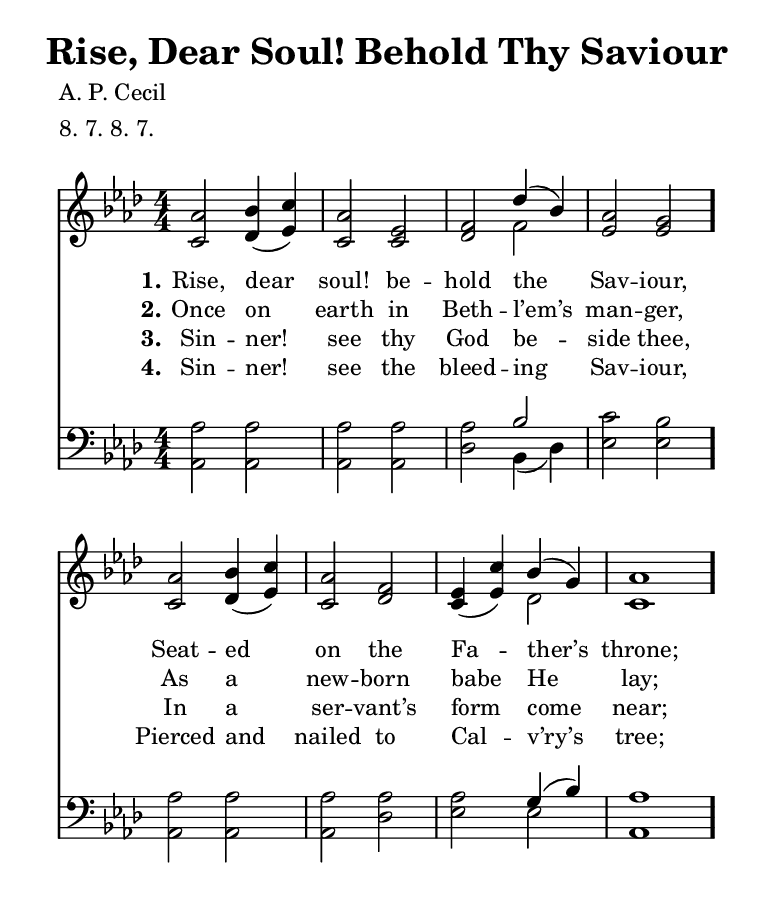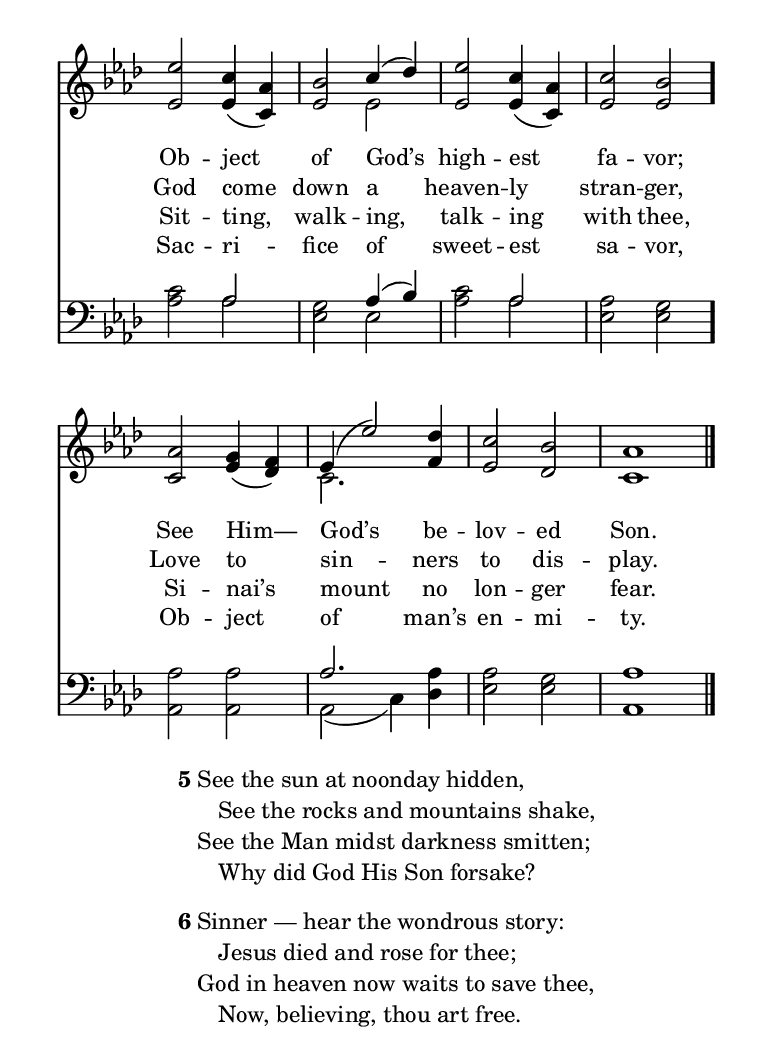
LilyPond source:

\include "common/global.ily"
\paper {
  \include "common/paper.ily"
  ragged-bottom = ##t
  score-markup-spacing.basic-distance = 3
score-markup-spacing.padding = 3

}

\header{
  %gospel
  hymnnumber = "47"
  title = "Rise, Dear Soul! Behold Thy Saviour"
  tunename = "Suffield" % not found at hymnary.org
  meter = "8. 7. 8. 7."
  poet = "A. P. Cecil" % see https://hymnary.org/text/trembling_soul_behold_thy_savior
  composer = "" % not found at hymnary.org
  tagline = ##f
}

% for fermata in MIDI
ta = { \tempo 4=120 }
tb = { \tempo 4=60  }

patternAA = { c2 c4( c4) | c2 c2 | c2 c4( c4) | c2 c2 }
patternAB = { c2 c4( c4) | c2 c2 | c2 c2      | c2 c2 }
patternAC = { c2 c2      | c2 c2 | c2 c2      | c2 c2 }
patternAD = { c2 c2      | c2 c2 | c2 c4( c4) | c2 c2 }

patternBA = { c2 c4( c4) | c2 c2 | c4( c4) c4( c4) | c1 }
patternBB = { c2 c4( c4) | c2 c2 | c4( c4) c2      | c1 }
patternBC = { c2 c2      | c2 c2 | c2      c4( c4) | c1 }
patternBD = { c2 c2      | c2 c2 | c2      c2      | c1 }

patternCA = { c2 c4( c4) | c2 c4( c4) | c2 c4( c4) | c2 c2 }
patternCB = { c2 c4( c4) | c2 c2      | c2 c4( c4) | c2 c2 }
patternCC = { c2 c2      | c2 c4( c4) | c2 c2      | c2 c2 }
patternCD = { c2 c2      | c2 c2      | c2 c2      | c2 c2 }

patternDA = { c2 c4( c4) | c4( c2) c4   | c2 c2 | c1 }
patternDB = { c2 c4( c4) | c2.   c4   | c2 c2 | c1 }
patternDC = { c2 c2      | c2.   c4   | c2 c2 | c1 }
patternDD = { c2 c2      | c2( c4) c4 | c2 c2 | c1 }

global = {
  \include "common/overrides.ily"
  \override Staff.TimeSignature.style = #'numbered
  \time 4/4
  \override Score.MetronomeMark.transparent = ##t % hide all fermata changes too
  \ta
  \key aes \major
  \autoBeamOff
}

notesSoprano = {
\global
\relative c'' {

  \changePitch \patternAA { aes bes c | aes ees | f des' bes | aes g }
  \changePitch \patternBA { aes bes c | aes f | ees c' bes g | aes }
  \changePitch \patternCA { ees' c aes | bes c des | ees c aes | c bes }
  \changePitch \patternDA { aes g f | ees ees' des | c bes | aes }

  \bar "|."

}
}

notesAlto = {
\global
\relative e' {

  \changePitch \patternAB { c des ees | c c | des f | ees ees }
  \changePitch \patternBB { c des ees | c des | c ees des | c }
  \changePitch \patternCB { ees ees c | ees ees | ees ees c | ees ees }
  \changePitch \patternDB { c ees des | c f | ees des | c }

}
}

notesTenor = {
\global
\relative a {

  \changePitch \patternAC { aes aes | aes aes | aes bes | c bes }
  \changePitch \patternBC { aes aes | aes aes | aes g bes | aes }
  \changePitch \patternCC { c aes | g aes bes | c aes | aes g }
  \changePitch \patternDC { aes aes | aes aes | aes g | aes }

}
}

notesBass = {
\global
\relative f, {

  \changePitch \patternAD { aes aes | aes aes | des bes des | ees ees }
  \changePitch \patternBD { aes, aes | aes des | ees ees | aes, }
  \changePitch \patternCD { aes' aes | ees ees | aes aes | ees ees }
  \changePitch \patternDD { aes, aes | aes c des | ees ees | aes, }

}
}

wordsA = \lyricmode {
\set stanza = "1."

Rise, dear soul! be -- hold the Sav -- iour, \bar "."
Seat -- ed on the Fa -- ther’s throne; \bar "." \eogbreak
Ob -- ject of God’s high -- est fa -- vor; \bar "."
See Him— God’s be -- lov -- ed Son. \bar "." \eogbreak

}

wordsB = \lyricmode {
\set stanza = "2."

Once on earth in Beth -- l’em’s man -- ger,
As a new -- born babe He lay;
God come down a heaven -- ly stran -- ger,
Love to sin -- ners to dis -- play.

}

wordsC = \lyricmode {
\set stanza = "3."

Sin -- ner! see thy God be -- side thee,
In a ser -- vant’s form come near;
Sit -- ting, walk -- ing, talk -- ing with thee,
Si -- nai’s mount no lon -- ger fear.

}

wordsD = \lyricmode {
\set stanza = "4."

Sin -- ner! see the bleed -- ing Sav -- iour,
Pierced and nailed to Cal -- v’ry’s tree;
Sac -- ri -- fice of sweet -- est sa -- vor,
Ob -- ject of man’s en -- mi -- ty.

}

wordsE = \markuplist {

\line { See the sun at noonday hidden, }
\line { { \hspace #2 } See the rocks and mountains shake, }
\line { See the Man midst darkness smitten; }
\line { { \hspace #2 } Why did God His Son forsake? }

}

wordsF = \markuplist {

\line { Sinner — hear the wondrous story: }
\line { { \hspace #2 } Jesus died and rose for thee; }
\line { God in heaven now waits to save thee, }
\line { { \hspace #2 } Now, believing, thou art free. }

}

\score {
  \context ChoirStaff <<
    \context Staff = upper <<
      \set Staff.autoBeaming = ##f
      \set ChoirStaff.systemStartDelimiter = #'SystemStartBar
      \set ChoirStaff.printPartCombineTexts = ##f
      \partcombine #'(2 . 11) \notesSoprano \notesAlto
      \context NullVoice = sopranos { \voiceOne << \notesSoprano >> }
      \context Lyrics = one   \lyricsto sopranos \wordsA
      \context Lyrics = two   \lyricsto sopranos \wordsB
      \context Lyrics = three \lyricsto sopranos \wordsC
      \context Lyrics = four  \lyricsto sopranos \wordsD
    >>
    \context Staff = men <<
      \set Staff.autoBeaming = ##f
      \clef bass
      \set ChoirStaff.printPartCombineTexts = ##f
      \partcombine #'(2 . 11) \notesTenor \notesBass
    >>
  >>
  \layout {
    \include "common/layout.ily"
  }
  #(cond ((ly:get-option 'eog-midi-permitted) #{ \midi{
    \include "common/midi.ily"
  } #}))
}

\markup { \fill-line { \column {
  \line{ \bold 5 \column { \wordsE } } \combine \null \vspace #0.4
  \line{ \bold 6 \column { \wordsF } }
} } }

\version "2.19.49"  % necessary for upgrading to future LilyPond versions.

% vi:set et ts=2 sw=2 ai nocindent syntax=lilypond:
